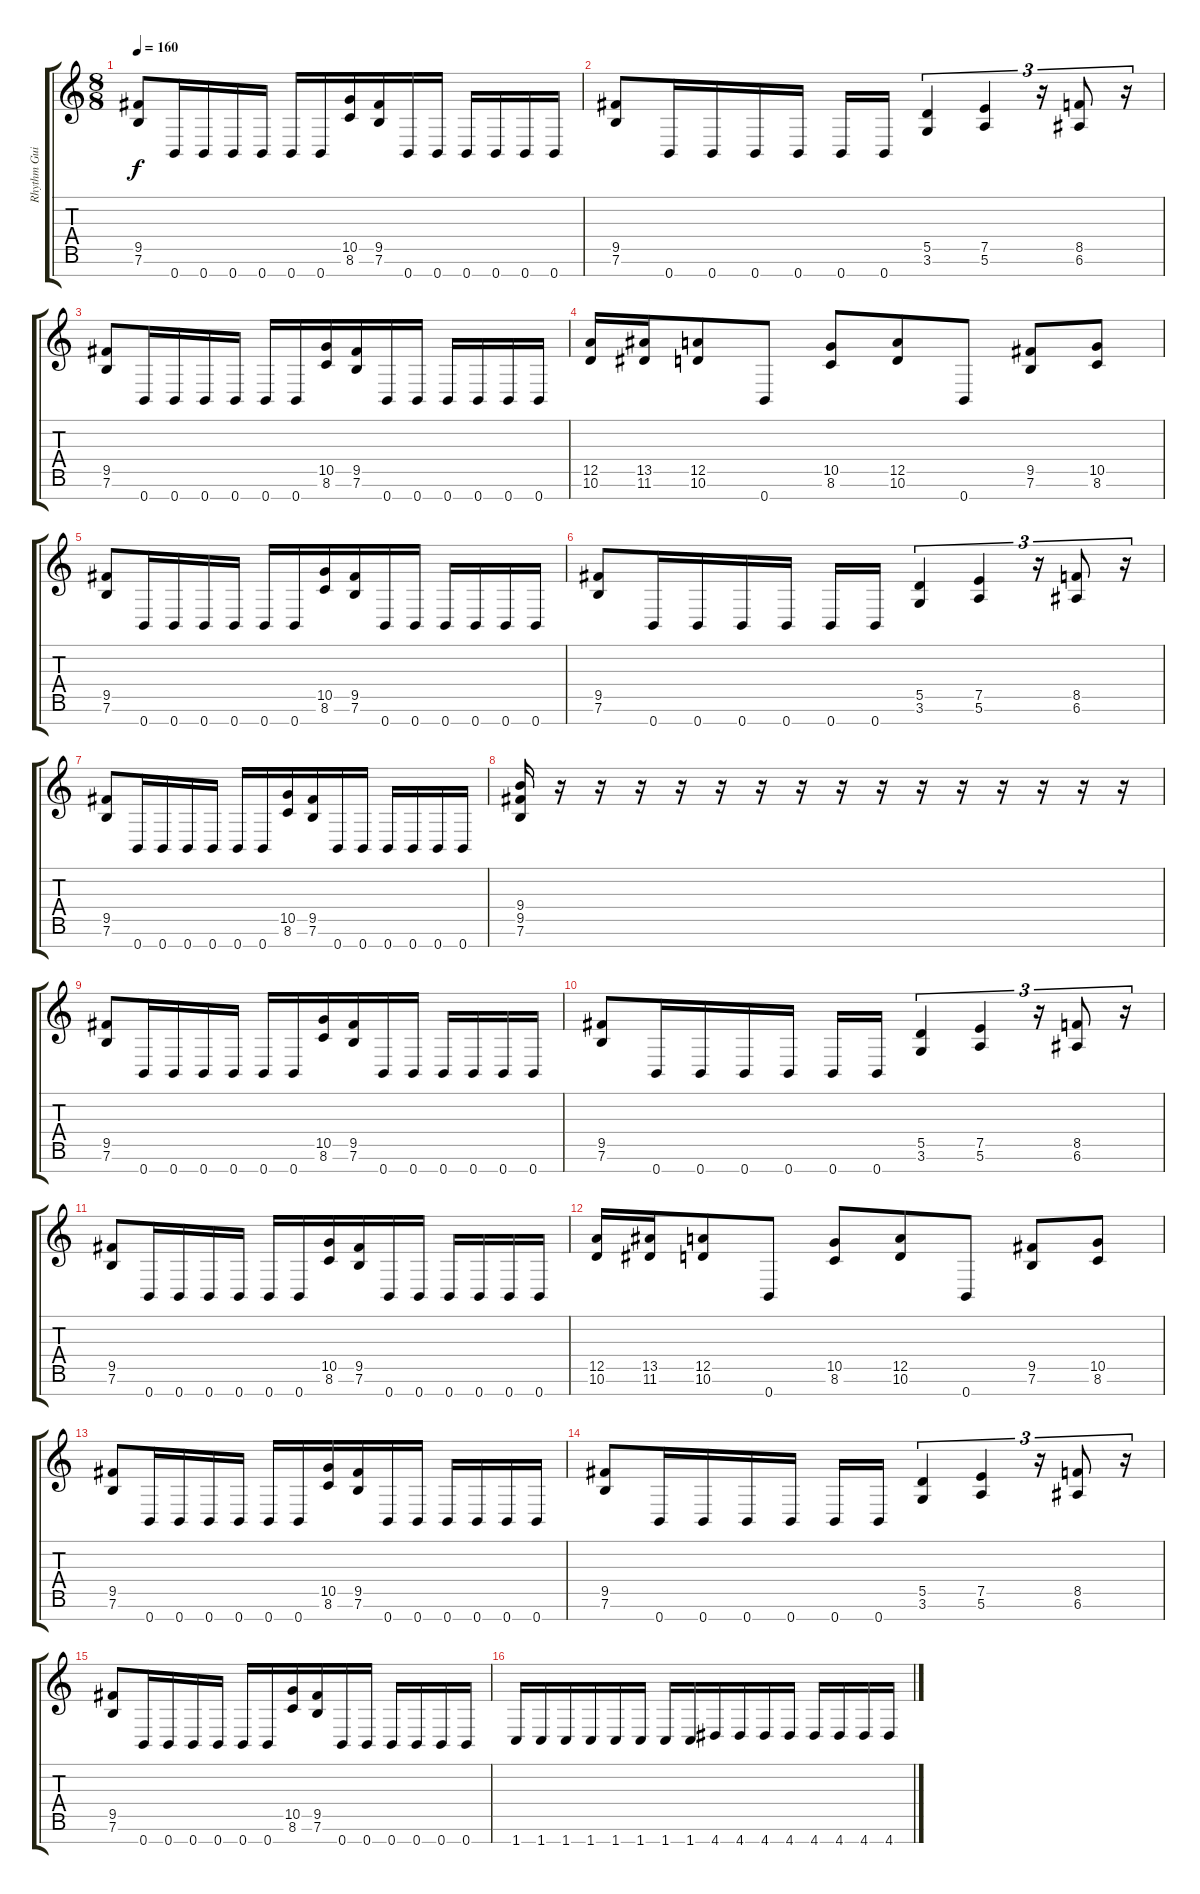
\track ("Rhythm Guitar" "Rhythm Gui") {instrument overdrivenguitar}
\staff {score tabs}
\tuning (E4 B3 G3 D3 A2 E2 B1) {hide}
\ts (8 8)
\tempo 160
\clef g2
\ks c
(9.5 7.6).8{dy f} 0.7.16 0.7.16 0.7.16 0.7.16 0.7.16 0.7.16 (10.5 8.6).16 (9.5 7.6).16 0.7.16 0.7.16 0.7.16 0.7.16 0.7.16 0.7.16 |
(9.5 7.6).8 0.7.16 0.7.16 0.7.16 0.7.16 0.7.16 0.7.16 (5.5 3.6).4{tu (3 2)} (7.5 5.6).4{tu (3 2)} r.16{tu (3 2)} (8.5 6.6).8{tu (3 2)} r.16{tu (3 2)} |
(9.5 7.6).8 0.7.16 0.7.16 0.7.16 0.7.16 0.7.16 0.7.16 (10.5 8.6).16 (9.5 7.6).16 0.7.16 0.7.16 0.7.16 0.7.16 0.7.16 0.7.16 |
(12.5 10.6).16 (13.5 11.6).16 (12.5 10.6).8 0.7.8 (10.5 8.6).8 (12.5 10.6).8 0.7.8 (9.5 7.6).8 (10.5 8.6).8 |
(9.5 7.6).8 0.7.16 0.7.16 0.7.16 0.7.16 0.7.16 0.7.16 (10.5 8.6).16 (9.5 7.6).16 0.7.16 0.7.16 0.7.16 0.7.16 0.7.16 0.7.16 |
(9.5 7.6).8 0.7.16 0.7.16 0.7.16 0.7.16 0.7.16 0.7.16 (5.5 3.6).4{tu (3 2)} (7.5 5.6).4{tu (3 2)} r.16{tu (3 2)} (8.5 6.6).8{tu (3 2)} r.16{tu (3 2)} |
(9.5 7.6).8 0.7.16 0.7.16 0.7.16 0.7.16 0.7.16 0.7.16 (10.5 8.6).16 (9.5 7.6).16 0.7.16 0.7.16 0.7.16 0.7.16 0.7.16 0.7.16 |
(9.4 9.5 7.6).16 r.16 r.16 r.16 r.16 r.16 r.16 r.16 r.16 r.16 r.16 r.16 r.16 r.16 r.16 r.16 |
(9.5 7.6).8 0.7.16 0.7.16 0.7.16 0.7.16 0.7.16 0.7.16 (10.5 8.6).16 (9.5 7.6).16 0.7.16 0.7.16 0.7.16 0.7.16 0.7.16 0.7.16 |
(9.5 7.6).8 0.7.16 0.7.16 0.7.16 0.7.16 0.7.16 0.7.16 (5.5 3.6).4{tu (3 2)} (7.5 5.6).4{tu (3 2)} r.16{tu (3 2)} (8.5 6.6).8{tu (3 2)} r.16{tu (3 2)} |
(9.5 7.6).8 0.7.16 0.7.16 0.7.16 0.7.16 0.7.16 0.7.16 (10.5 8.6).16 (9.5 7.6).16 0.7.16 0.7.16 0.7.16 0.7.16 0.7.16 0.7.16 |
(12.5 10.6).16 (13.5 11.6).16 (12.5 10.6).8 0.7.8 (10.5 8.6).8 (12.5 10.6).8 0.7.8 (9.5 7.6).8 (10.5 8.6).8 |
(9.5 7.6).8 0.7.16 0.7.16 0.7.16 0.7.16 0.7.16 0.7.16 (10.5 8.6).16 (9.5 7.6).16 0.7.16 0.7.16 0.7.16 0.7.16 0.7.16 0.7.16 |
(9.5 7.6).8 0.7.16 0.7.16 0.7.16 0.7.16 0.7.16 0.7.16 (5.5 3.6).4{tu (3 2)} (7.5 5.6).4{tu (3 2)} r.16{tu (3 2)} (8.5 6.6).8{tu (3 2)} r.16{tu (3 2)} |
(9.5 7.6).8 0.7.16 0.7.16 0.7.16 0.7.16 0.7.16 0.7.16 (10.5 8.6).16 (9.5 7.6).16 0.7.16 0.7.16 0.7.16 0.7.16 0.7.16 0.7.16 |
1.7.16 1.7.16 1.7.16 1.7.16 1.7.16 1.7.16 1.7.16 1.7.16 4.7.16 4.7.16 4.7.16 4.7.16 4.7.16 4.7.16 4.7.16 4.7.16
